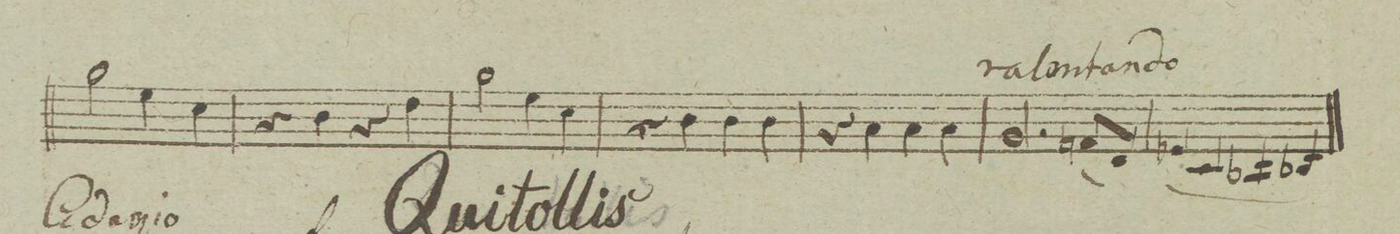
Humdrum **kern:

**kern	**dynam
*I"Violino. 1mo	*
*clefG2	*
*k[]	*
*met(c)	*
*M4/4	*
2gg\	.
4ee\	.
4cc\	.
=99	=99
4r	.
4b\	.
4r	.
4dd\	.
=100	=100
2gg\	.
4ee\	.
4cc\	.
=101	=101
4r	.
4b\	.
4b\	.
4b\	.
=102	=102
4r	.
4a\	.
4a\	.
4a\	.
=103	=103
2.g/	.
(8fn/L	.
8d/J)	.
=104	=104
(4e-X/	.
4c/	.
4A-X/	.
4B-X/)	.
==	==
*-	*-
